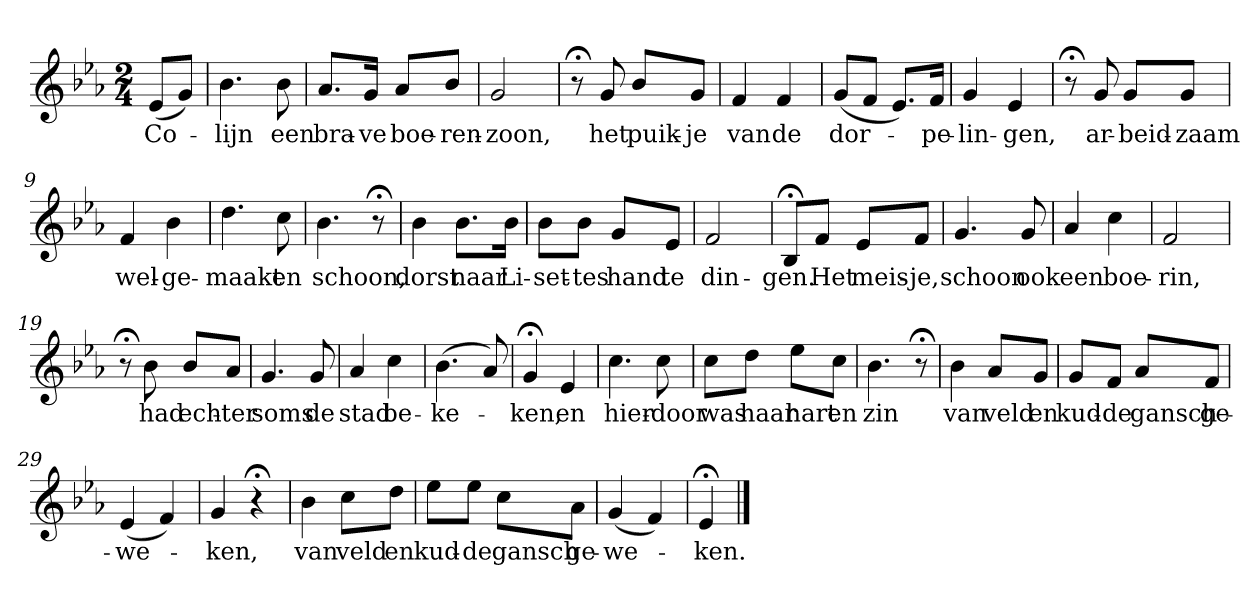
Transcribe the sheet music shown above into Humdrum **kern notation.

**kern	**text
*part1	*part1
*staff1	*staff1
*k[b-e-a-]	*
*E-:	*
*M2/4	*
*MM120	*
=	=
(8e-L	Co-
8gJ)	.
=1	=1
4.b-	-lijn
8b-	een
=2	=2
8.a-L	bra-
16gJk	-ve
8a-L	boe-
8b-J	-ren-
=3	=3
2g	-zoon,
=4	=4
8r;<	.
8g	het
8b-L	puik-
8gJ	-je
=5	=5
4f	van
4f	de
=6	=6
(8gL	dor-
8fJ	.
8.e-L)	.
16fJk	-pe-
=7	=7
4g	-lin-
4e-	-gen,
=8	=8
8r;<	.
8g	ar-
8gL	-beid-
8gJ	-zaam
=9	=9
4f	wel-
4b-	-ge-
=10	=10
4.dd	-maakt
8cc	en
=11	=11
4.b-	schoon,
8r;<	.
=12	=12
4b-	dorst
8.b-L	naar
16b-Jk	Li-
=13	=13
8b-L	-set-
8b-J	-tes
8gL	hand
8e-J	te
=14	=14
2f	din-
=15	=15
8B-;<L	-gen.
8fJ	Het
8e-L	meis-
8fJ	-je,
=16	=16
4.g	schoon
8g	ook
=17	=17
4a-	een
4cc	boe-
=18	=18
2f	-rin,
=19	=19
8r;<	.
8b-	had
8b-L	ech-
8a-J	-ter
=20	=20
4.g	soms
8g	de
=21	=21
4a-	stad
4cc	be-
=22	=22
(4.b-	-ke-
8a-)	.
=23	=23
4g;<	-ken,
4e-	en
=24	=24
4.cc	hier-
8cc	-door
=25	=25
8ccL	was
8ddJ	haar
8ee-L	hart
8ccJ	en
=26	=26
4.b-	zin
8r;<	.
=27	=27
4b-	van
8a-L	veld
8gJ	en
=28	=28
8gL	kud-
8fJ	-de
8a-L	gansch
8fJ	ge-
=29	=29
(4e-	-we-
4f)	.
=30	=30
4g	-ken,
4r;<	.
=31	=31
4b-	van
8ccL	veld
8ddJ	en
=32	=32
8ee-L	kud-
8ee-J	-de
8ccL	gansch
8a-J	ge-
=33	=33
(4g	-we-
4f)	.
=34	=34
4e-;<	-ken.
==	==
*-	*-
